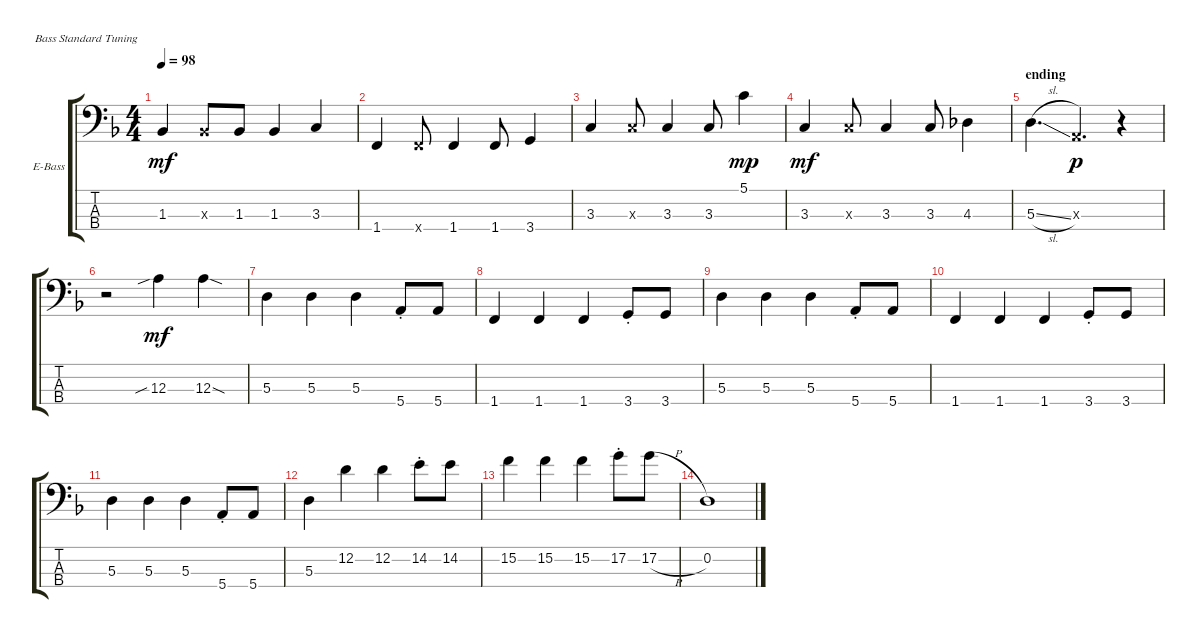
\defaultSystemsLayout 4
\bracketExtendMode groupsimilarinstruments
\firstSystemTrackNameOrientation horizontal
\otherSystemsTrackNameOrientation horizontal
\track ("Electric Bass" "E-Bass") {instrument electricbassfinger}
\staff {score tabs}
\tuning (G2 D2 A1 E1)
\ts (4 4)
\tempo 98
\clef f4
\ks dminor
1.3.4{dy mf} 1.3{x}.8 1.3.8 1.3.4 3.3.4 |
1.4.4 1.4{x}.8 1.4.4 1.4.8 3.4.4 |
3.3.4 3.3{x}.8 3.3.4 3.3.8 5.1.4{dy mp} |
3.3.4{dy mf} 3.3{x}.8 3.3.4 3.3.8 4.3.4 |
\section ("" "ending")
5.3{sl}.4{d} 0.3{x}.4{d dy p} r.4 |
r.2 12.3{sib}.4{dy mf} 12.3{sod}.4 |
5.3.4 5.3.4 5.3.4 5.4{st}.8 5.4.8 |
1.4.4 1.4.4 1.4.4 3.4{st}.8 3.4.8 |
5.3.4 5.3.4 5.3.4 5.4{st}.8 5.4.8 |
1.4.4 1.4.4 1.4.4 3.4{st}.8 3.4.8 |
5.3.4 5.3.4 5.3.4 5.4{st}.8 5.4.8 |
5.3.4 12.2.4 12.2.4 14.2{st}.8 14.2.8 |
15.2.4 15.2.4 15.2.4 17.2{st}.8 17.2{h}.8 |
0.2.1
